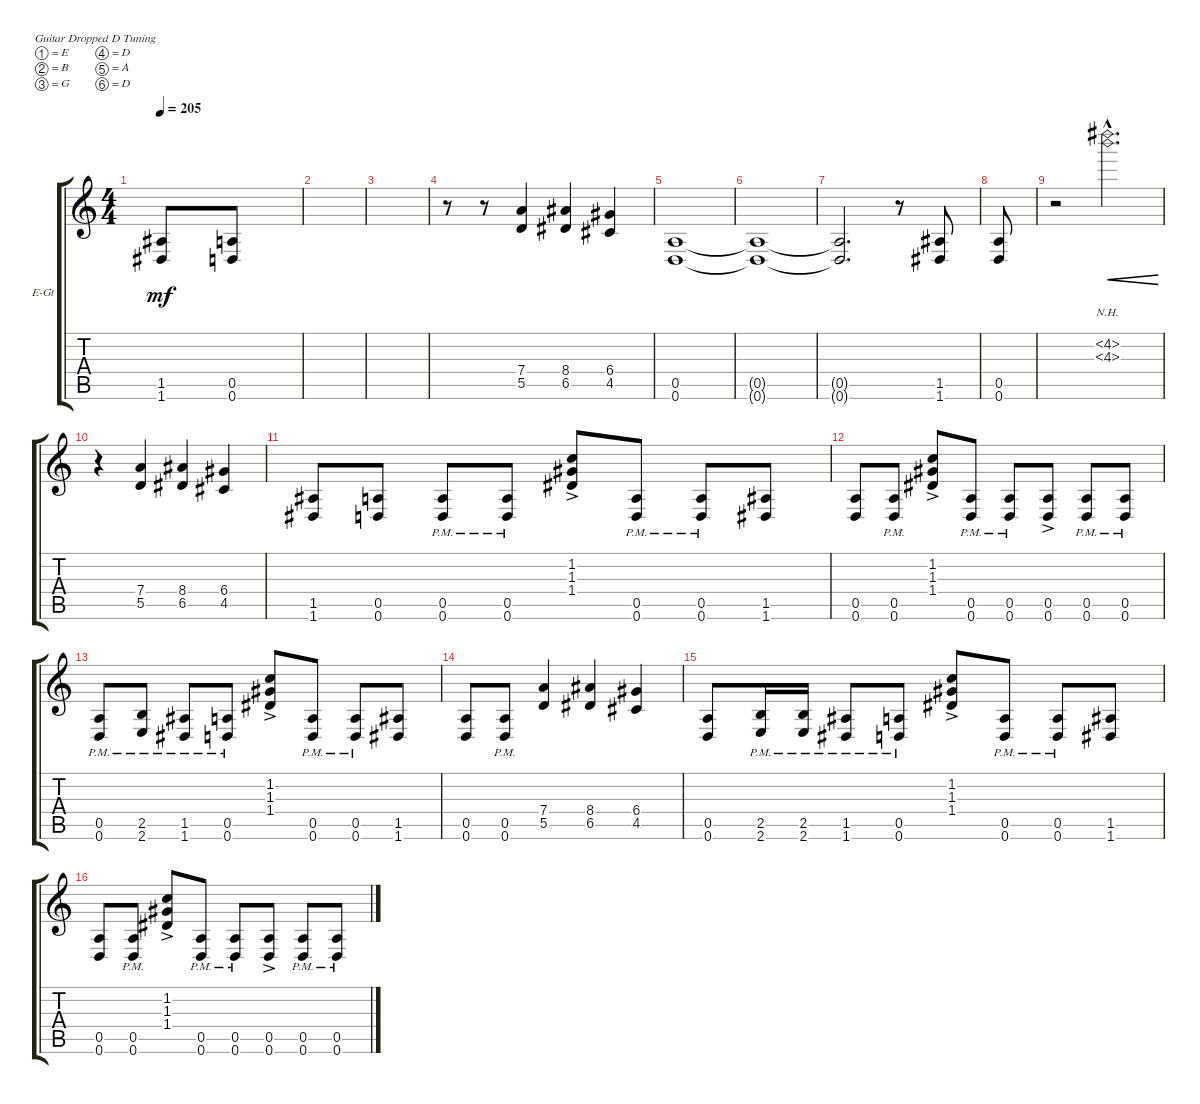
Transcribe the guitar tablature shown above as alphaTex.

\bracketExtendMode groupsimilarinstruments
\firstSystemTrackNameOrientation horizontal
\otherSystemsTrackNameOrientation horizontal
\track ("Electric Guitar 2" "E-Gt") {instrument distortionguitar}
\staff {score tabs}
\tuning (E4 B3 G3 D3 A2 D2)
\ts (4 4)
\tempo 205
\clef g2
\ks c
(1.6 1.5).8{dy mf instrument distortionguitar} (0.6 0.5).8 |
|
|
r.8 r.8 (5.5 7.4).4 (6.5 8.4).4 (4.5 6.4).4 |
(0.6 0.5).1 |
(0.6{t} 0.5{t}).1 |
(0.6{t} 0.5{t}).2{d} r.8 (1.6 1.5).8 |
(0.6 0.5).8 |
r.2 (4.2{nh hac} 4.3{nh hac}).2{d cre} |
r.4 (5.5 7.4).4 (6.5 8.4).4 (4.5 6.4).4 |
(1.6 1.5).8 (0.6 0.5).8 (0.6{pm} 0.5{pm}).8 (0.5{pm} 0.6{pm}).8 (1.4 1.3{ac} 1.2).8 (0.6{pm} 0.5{pm}).8 (0.5{pm} 0.6{pm}).8 (1.6 1.5).8 |
(0.6 0.5).8 (0.6{pm} 0.5{pm}).8 (1.4 1.3{ac} 1.2).8 (0.6{pm} 0.5{pm}).8 (0.6{pm} 0.5{pm}).8 (0.5 0.6{ac}).8 (0.6{pm} 0.5{pm}).8 (0.5{pm} 0.6{pm}).8 |
(0.6{pm} 0.5{pm}).8 (2.5{pm} 2.6{pm}).8 (1.5{pm} 1.6{pm}).8 (0.6{pm} 0.5{pm}).8 (1.3{ac} 1.2 1.4).8 (0.6{pm} 0.5{pm}).8 (0.5{pm} 0.6{pm}).8 (1.5 1.6).8 |
(0.5 0.6).8 (0.5{pm} 0.6{pm}).8 (5.5 7.4).4 (6.5 8.4).4 (4.5 6.4).4 |
(0.6 0.5).8 (2.6{pm} 2.5{pm}).16 (2.6{pm} 2.5{pm}).16 (1.6{pm} 1.5{pm}).8 (0.5{pm} 0.6{pm}).8 (1.4 1.3{ac} 1.2).8 (0.6{pm} 0.5{pm}).8 (0.5{pm} 0.6{pm}).8 (1.6 1.5).8 |
(0.6 0.5).8 (0.6{pm} 0.5{pm}).8 (1.4 1.3{ac} 1.2).8 (0.6{pm} 0.5{pm}).8 (0.6{pm} 0.5{pm}).8 (0.5 0.6{ac}).8 (0.6{pm} 0.5{pm}).8 (0.5{pm} 0.6{pm}).8
